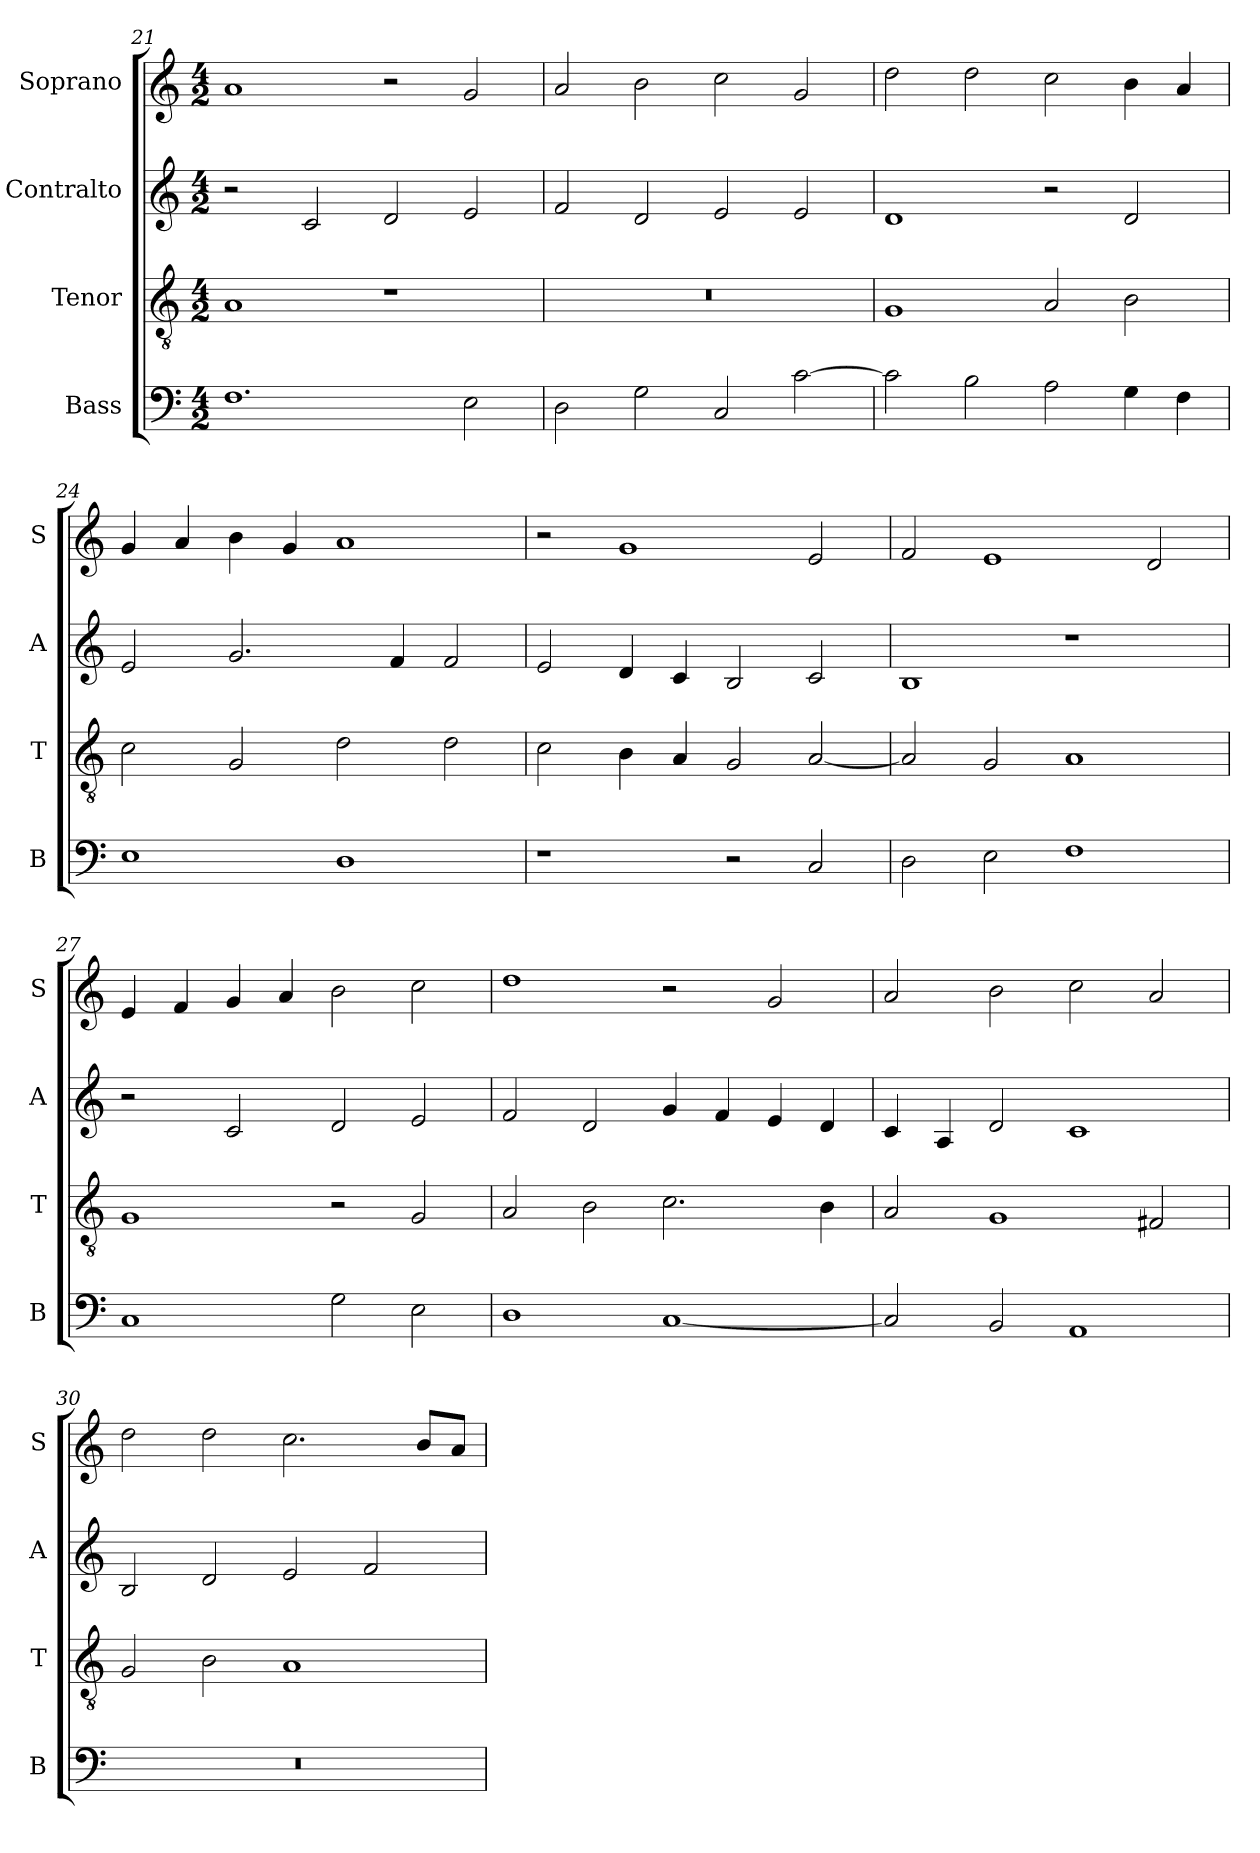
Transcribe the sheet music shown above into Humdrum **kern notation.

**kern	**kern	**kern	**kern
*part4	*part3	*part2	*part1
*staff4	*staff3	*staff2	*staff1
*I"Bass	*I"Tenor	*I"Contralto	*I"Soprano
*I'B	*I'T	*I'A	*I'S
*clefF4	*clefGv2	*clefG2	*clefG2
*k[]	*k[]	*k[]	*k[]
*A:aeo	*A:aeo	*A:aeo	*A:aeo
*M4/2	*M4/2	*M4/2	*M4/2
=21	=21	=21	=21
1.F	1A	2r	1a
.	.	2c	.
.	1r	2d	2r
2E	.	2e	2g
=22	=22	=22	=22
2D	0r	2f	2a
2G	.	2d	2b
2C	.	2e	2cc
[2c	.	2e	2g
=23	=23	=23	=23
2c]	1G	1d	2dd
2B	.	.	2dd
2A	2A	2r	2cc
4G	2B	2d	4b
4F	.	.	4a
=24	=24	=24	=24
1E	2c	2e	4g
.	.	.	4a
.	2G	2.g	4b
.	.	.	4g
1D	2d	.	1a
.	.	4f	.
.	2d	2f	.
=25	=25	=25	=25
1r	2c	2e	2r
.	4B	4d	1g
.	4A	4c	.
2r	2G	2B	.
2C	[2A	2c	2e
=26	=26	=26	=26
2D	2A]	1B	2f
2E	2G	.	1e
1F	1A	1r	.
.	.	.	2d
=27	=27	=27	=27
1C	1G	2r	4e
.	.	.	4f
.	.	2c	4g
.	.	.	4a
2G	2r	2d	2b
2E	2G	2e	2cc
=28	=28	=28	=28
1D	2A	2f	1dd
.	2B	2d	.
[1C	2.c	4g	2r
.	.	4f	.
.	.	4e	2g
.	4B	4d	.
=29	=29	=29	=29
2C]	2A	4c	2a
.	.	4A	.
2BB	1G	2d	2b
1AA	.	1c	2cc
.	2F#X	.	2a
=30	=30	=30	=30
0r	2G	2B	2dd
.	2B	2d	2dd
.	1A	2e	2.cc
.	.	2f	.
.	.	.	8b/L
.	.	.	8a/J
=	=	=	=
*-	*-	*-	*-
